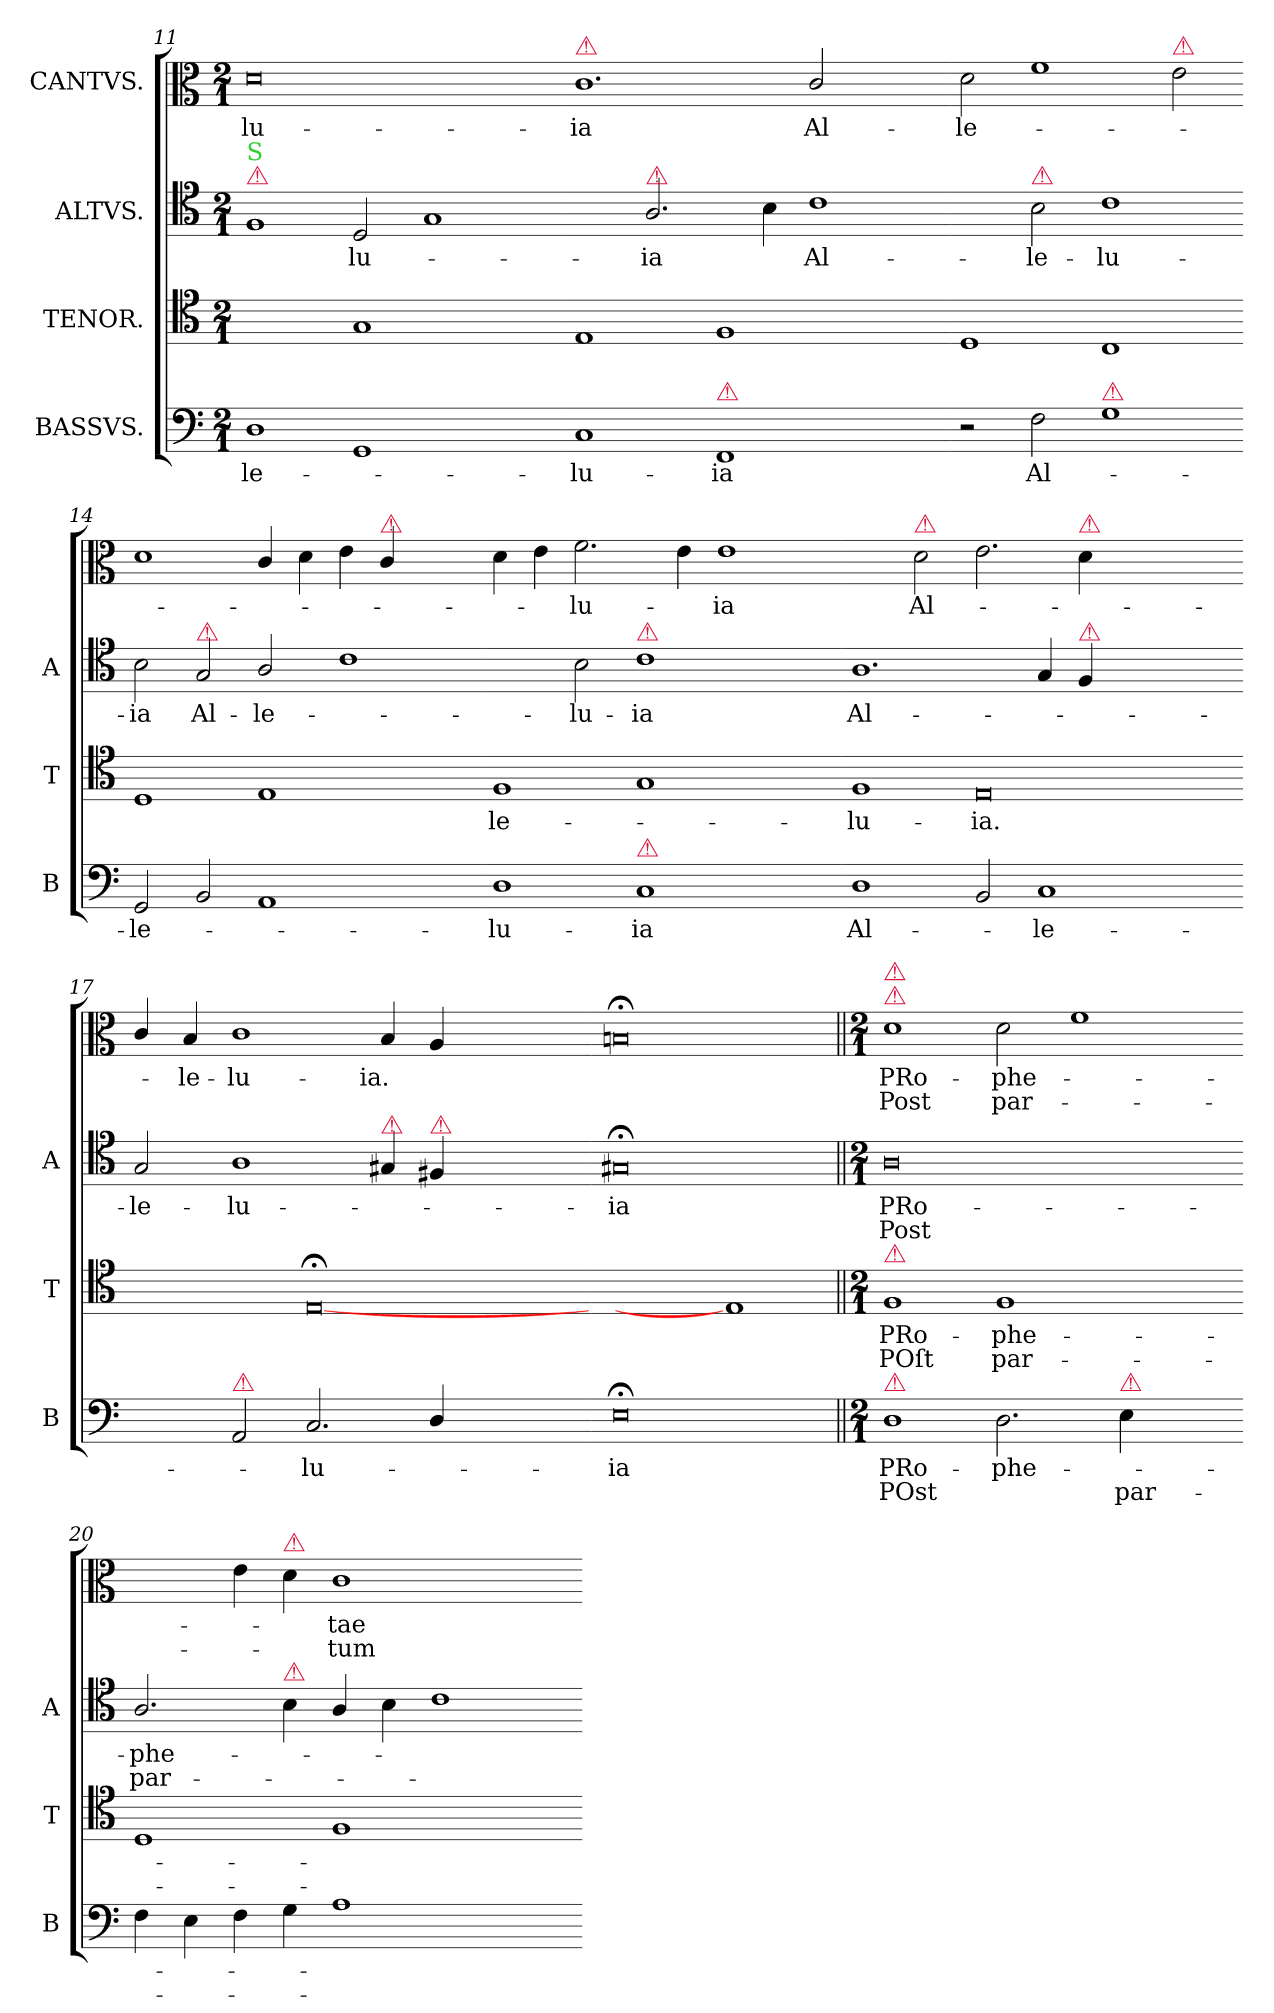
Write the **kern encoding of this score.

**kern	**text	**text	**kern	**text	**text	**kern	**text	**text	**kern	**text	**text
*part4	*part4	*part4	*part3	*part3	*part3	*part2	*part2	*part2	*part1	*part1	*part1
*staff4	*staff4	*staff4	*staff3	*staff3	*staff3	*staff2	*staff2	*staff2	*staff1	*staff1	*staff1
*I"BASSVS.	*	*	*I"TENOR.	*	*	*I"ALTVS.	*	*	*I"CANTVS.	*	*
*I'B	*	*	*I'T	*	*	*I'A	*	*	*	*	*
*clefF4	*	*	*clefC4	*	*	*clefC4	*	*	*clefC3	*	*
*k[]	*	*	*k[]	*	*	*k[]	*	*	*k[]	*	*
*M2/1	*	*	*M2/1	*	*	*M2/1	*	*	*M2/1	*	*
=11	=11	=11	=11	=11	=11	=11	=11	=11	=11	=11	=11
!	!	!	!	!	!	!LO:TX:a:color=crimson:t=⚠	!	!	!	!	!
!	!	!	!	!	!	!LO:TX:a:color=limegreen:t=S	!	!	!	!	!
!	!	!	!	!	!	!	!	!	!	!LO:LY:i	!
1D	-le-	.	1ryy	.	.	1F	.	.	0d	-lu-	.
!	!	!	!	!	!	!	!LO:LY:i	!	!	!	!
1GG	.	.	1G	.	.	2D/	-lu-	.	.	.	.
.	.	.	.	.	.	1G/	.	.	.	.	.
2ryy	.	.	2ryy	.	.	.	.	.	2ryy	.	.
=12-	=12-	=12-	=12-	=12-	=12-	=12-	=12-	=12-	=12-	=12-	=12-
!	!	!	!	!	!	!	!	!	!LO:TX:a:color=crimson:t=⚠	!	!
!	!	!	!	!	!	!	!	!	!	!LO:LY:i	!
1C	-lu-	.	1E	.	.	2ryy	.	.	1.c	-ia	.
!	!	!	!	!	!	!LO:TX:a:color=crimson:t=⚠	!	!	!	!	!
!	!	!	!	!	!	!	!LO:LY:i	!	!	!	!
.	.	.	.	.	.	2.A/	-ia	.	.	.	.
!LO:TX:a:color=crimson:t=⚠	!	!	!	!	!	!	!	!	!	!	!
1FF	-ia	.	1F	.	.	.	.	.	.	.	.
.	.	.	.	.	.	4B\	.	.	.	.	.
!	!	!	!	!	!	!	!	!	!	!LO:LY:i	!
.	.	.	.	.	.	1c\	Al-	.	2c/	Al-	.
2ryy	.	.	2ryy	.	.	.	.	.	2ryy	.	.
=13-	=13-	=13-	=13-	=13-	=13-	=13-	=13-	=13-	=13-	=13-	=13-
!	!	!	!	!	!	!	!	!	!	!LO:LY:i	!
2r	.	.	1D	.	.	2ryy	.	.	2d\	-le-	.
!	!	!	!	!	!	!LO:TX:a:color=crimson:t=⚠	!	!	!	!	!
!	!LO:LY:i	!	!	!	!	!	!	!	!	!	!
2F\	Al-	.	.	.	.	2B\	-le-	.	1f	.	.
!LO:TX:a:color=crimson:t=⚠	!	!	!	!	!	!	!	!	!	!	!
1G	.	.	1C	.	.	1c	-lu-	.	.	.	.
!	!	!	!	!	!	!	!	!	!LO:TX:a:color=crimson:t=⚠	!	!
.	.	.	.	.	.	.	.	.	2e\	.	.
=14-	=14-	=14-	=14-	=14-	=14-	=14-	=14-	=14-	=14-	=14-	=14-
!	!LO:LY:i	!	!	!	!	!	!	!	!	!	!
2GG/	-le-	.	1D	.	.	2B\	-ia	.	1d	.	.
!	!	!	!	!	!	!LO:TX:a:color=crimson:t=⚠	!	!	!	!	!
!	!	!	!	!	!	!	!LO:LY:i	!	!	!	!
2BB/	.	.	.	.	.	2G/	Al-	.	.	.	.
!	!	!	!	!	!	!	!LO:LY:i	!	!	!	!
1AA	.	.	1E	.	.	2A/	-le-	.	4c/	.	.
.	.	.	.	.	.	.	.	.	4d\	.	.
.	.	.	.	.	.	1c\	.	.	4e\	.	.
!	!	!	!	!	!	!	!	!	!LO:TX:a:color=crimson:t=⚠	!	!
.	.	.	.	.	.	.	.	.	4c/	.	.
2ryy	.	.	2ryy	.	.	.	.	.	2ryy	.	.
=15-	=15-	=15-	=15-	=15-	=15-	=15-	=15-	=15-	=15-	=15-	=15-
!	!LO:LY:i	!	!	!	!	!	!	!	!	!	!
1D	-lu-	.	1F	-le-	.	2ryy	.	.	4d\	.	.
.	.	.	.	.	.	.	.	.	4e\	.	.
!	!	!	!	!	!	!	!LO:LY:i	!	!	!LO:LY:i	!
.	.	.	.	.	.	2B\	-lu-	.	2.f\	-lu-	.
!	!	!	!	!	!	!LO:TX:a:color=crimson:t=⚠	!	!	!	!	!
!LO:TX:a:color=crimson:t=⚠	!	!	!	!	!	!	!	!	!	!	!
!	!LO:LY:i	!	!	!	!	!	!LO:LY:i	!	!	!	!
1C	-ia	.	1G	.	.	1c	-ia	.	.	.	.
.	.	.	.	.	.	.	.	.	4e\	.	.
!	!	!	!	!	!	!	!	!	!	!LO:LY:i	!
.	.	.	.	.	.	.	.	.	1e\	-ia	.
2ryy	.	.	2ryy	.	.	2ryy	.	.	.	.	.
=16-	=16-	=16-	=16-	=16-	=16-	=16-	=16-	=16-	=16-	=16-	=16-
!	!LO:LY:i	!	!	!	!	!	!LO:LY:i	!	!	!	!
1D	Al-	.	1F	-lu-	.	1.A	Al-	.	2ryy	.	.
!	!	!	!	!	!	!	!	!	!LO:TX:a:color=crimson:t=⚠	!	!
.	.	.	.	.	.	.	.	.	2d\	Al-	.
2BB/	.	.	0E	-ia.	.	.	.	.	2.e\	.	.
!	!LO:LY:i	!	!	!	!	!	!	!	!	!	!
1C/	-le-	.	.	.	.	4G/	.	.	.	.	.
!	!	!	!	!	!	!	!	!	!LO:TX:a:color=crimson:t=⚠	!	!
!	!	!	!	!	!	!LO:TX:a:color=crimson:t=⚠	!	!	!	!	!
.	.	.	.	.	.	4F/	.	.	4d\	.	.
.	.	.	.	.	.	1ryy	.	.	1ryy	.	.
2ryy	.	.	.	.	.	.	.	.	.	.	.
=17-	=17-	=17-	=17-	=17-	=17-	=17-	=17-	=17-	=17-	=17-	=17-
!	!	!	!	!	!	!	!LO:LY:i	!	!	!	!
2ryy	.	.	1ryy	.	.	2G/	-le-	.	4c/	.	.
.	.	.	.	.	.	.	.	.	4B/	-le-	.
!LO:TX:a:color=crimson:t=⚠	!	!	!	!	!	!	!	!	!	!	!
!	!	!	!	!	!	!	!LO:LY:i	!	!	!	!
2AA/	.	.	.	.	.	1A	-lu-	.	1c	-lu-	.
!	!LO:LY:i	!	!	!	!	!	!	!	!	!	!
2.C/	-lu-	.	[0E;<	.	.	.	.	.	.	.	.
!	!	!	!	!	!	!LO:TX:a:color=crimson:t=⚠	!	!	!	!	!
.	.	.	.	.	.	4G#X/	.	.	4B/	-ia.	.
!	!	!	!	!	!	!LO:TX:a:color=crimson:t=⚠	!	!	!	!	!
4D/	.	.	.	.	.	4F#X/	.	.	4A/	.	.
1ryy	.	.	.	.	.	1ryy	.	.	1ryy	.	.
=18-	=18-	=18-	=18-	=18-	=18-	=18-	=18-	=18-	=18-	=18-	=18-
!	!LO:LY:i	!	!	!	!	!	!LO:LY:i	!	!	!	!
0E;<	-ia	.	1ryy	.	.	0G#X;<	-ia	.	0Bn;<	.	.
.	.	.	1E]	.	.	.	.	.	.	.	.
=19||	=19||	=19||	=19||	=19||	=19||	=19||	=19||	=19||	=19||	=19||	=19||
*M2/1	*	*	*M2/1	*	*	*M2/1	*	*	*M2/1	*	*
!	!	!	!	!	!	!	!	!	!LO:TX:a:color=crimson:t=⚠	!	!
!	!	!	!	!	!	!	!	!	!LO:TX:a:color=crimson:t=⚠	!	!
!	!	!	!LO:TX:a:color=crimson:t=⚠	!	!	!	!	!	!	!	!
!LO:TX:a:color=crimson:t=⚠	!	!	!	!	!	!	!	!	!	!	!
1D	PRo-	POst	1F	PRo-	POſt	0A	PRo-	Post	1d	PRo-	Post
2.D\	-phe-	.	1F	-phe-	par-	.	.	.	2d\	-phe-	par-
.	.	.	.	.	.	.	.	.	1f\	.	.
!LO:TX:a:color=crimson:t=⚠	!	!	!	!	!	!	!	!	!	!	!
4E\	.	par-	.	.	.	.	.	.	.	.	.
2ryy	.	.	2ryy	.	.	2ryy	.	.	.	.	.
=20-	=20-	=20-	=20-	=20-	=20-	=20-	=20-	=20-	=20-	=20-	=20-
4F\	.	.	1D	.	.	2.A/	-phe-	par-	2ryy	.	.
4E\	.	.	.	.	.	.	.	.	.	.	.
4F\	.	.	.	.	.	.	.	.	4e\	.	.
!	!	!	!	!	!	!	!	!	!LO:TX:a:color=crimson:t=⚠	!	!
!	!	!	!	!	!	!LO:TX:a:color=crimson:t=⚠	!	!	!	!	!
4G\	.	.	.	.	.	4B\	.	.	4d\	.	.
1A	.	.	1F	.	.	4A/	.	.	1c	-tae	-tum
.	.	.	.	.	.	4B\	.	.	.	.	.
.	.	.	.	.	.	1c\	.	.	.	.	.
2ryy	.	.	2ryy	.	.	.	.	.	2ryy	.	.
=-	=-	=-	=-	=-	=-	=-	=-	=-	=-	=-	=-
*-	*-	*-	*-	*-	*-	*-	*-	*-	*-	*-	*-
